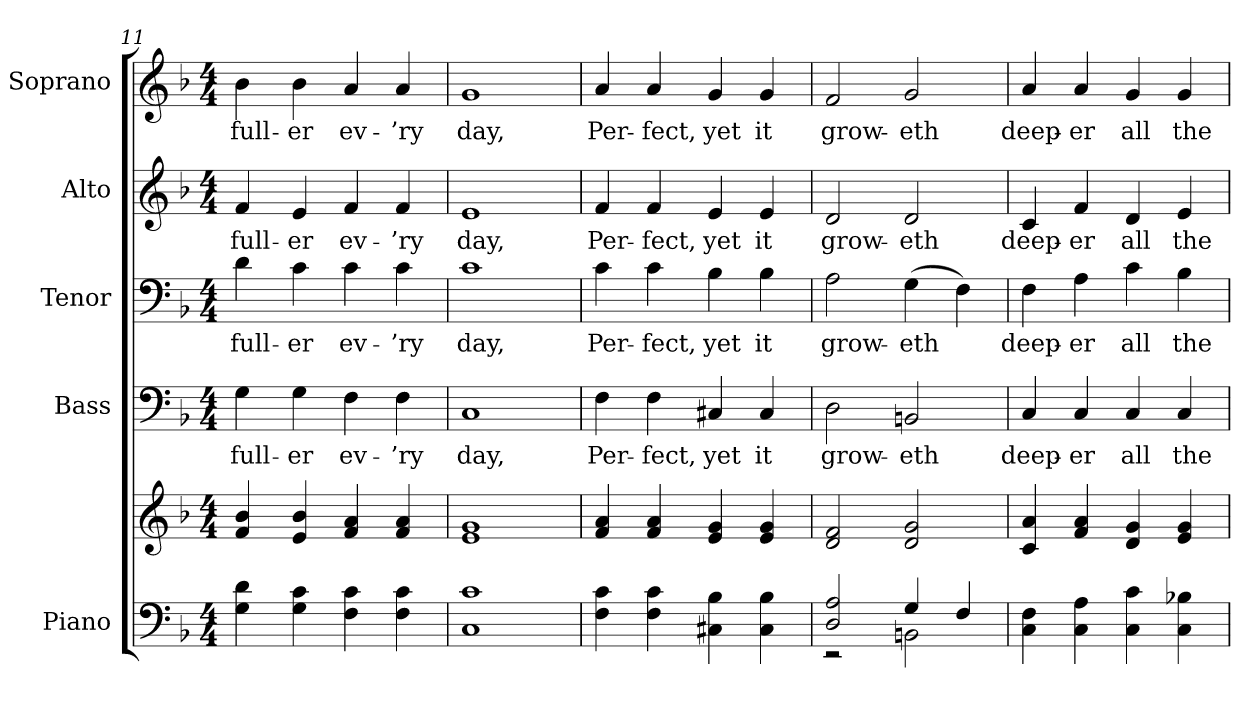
**kern	**kern	**kern	**text	**kern	**text	**kern	**text	**kern	**text
*part5	*part5	*part4	*part4	*part3	*part3	*part2	*part2	*part1	*part1
*staff6	*staff5	*staff4	*staff4	*staff3	*staff3	*staff2	*staff2	*staff1	*staff1
*I"Piano	*	*I"Bass	*	*I"Tenor	*	*I"Alto	*	*I"Soprano	*
*I'Pno.	*	*I'B.	*	*I'T.	*	*I'A.	*	*I'S.	*
*clefF4	*clefG2	*clefF4	*	*clefF4	*	*clefG2	*	*clefG2	*
*k[b-]	*k[b-]	*k[b-]	*	*k[b-]	*	*k[b-]	*	*k[b-]	*
*F:	*F:	*F:	*	*F:	*	*F:	*	*F:	*
*M4/4	*M4/4	*M4/4	*	*M4/4	*	*M4/4	*	*M4/4	*
=11	=11	=11	=11	=11	=11	=11	=11	=11	=11
!	!	!	!LO:LY:b:color=#000000	!	!	!	!	!	!
!	!	!	!	!	!LO:LY:b:color=#000000	!	!	!	!
!	!	!	!	!	!	!	!LO:LY:b:color=#000000	!	!
!	!	!	!	!	!	!	!	!	!LO:LY:b:color=#000000
4Gi\ 4di	4fi/ 4b-i	4Gi\	full-	4di\	full-	4fi/	full-	4b-i\	full-
!	!	!	!LO:LY:b:color=#000000	!	!	!	!	!	!
!	!	!	!	!	!LO:LY:b:color=#000000	!	!	!	!
!	!	!	!	!	!	!	!LO:LY:b:color=#000000	!	!
!	!	!	!	!	!	!	!	!	!LO:LY:b:color=#000000
4Gi\ 4ci	4ei/ 4b-i	4Gi\	-er	4ci\	-er	4ei/	-er	4b-i\	-er
!	!	!	!LO:LY:b:color=#000000	!	!	!	!	!	!
!	!	!	!	!	!LO:LY:b:color=#000000	!	!	!	!
!	!	!	!	!	!	!	!LO:LY:b:color=#000000	!	!
!	!	!	!	!	!	!	!	!	!LO:LY:b:color=#000000
4Fi\ 4ci	4fi/ 4ai	4Fi\	ev-	4ci\	ev-	4fi/	ev-	4ai/	ev-
!	!	!	!LO:LY:b:color=#000000	!	!	!	!	!	!
!	!	!	!	!	!LO:LY:b:color=#000000	!	!	!	!
!	!	!	!	!	!	!	!LO:LY:b:color=#000000	!	!
!	!	!	!	!	!	!	!	!	!LO:LY:b:color=#000000
4Fi\ 4ci	4fi/ 4ai	4Fi\	-’ry	4ci\	-’ry	4fi/	-’ry	4ai/	-’ry
=12	=12	=12	=12	=12	=12	=12	=12	=12	=12
!	!	!	!LO:LY:b:color=#000000	!	!	!	!	!	!
!	!	!	!	!	!LO:LY:b:color=#000000	!	!	!	!
!	!	!	!	!	!	!	!LO:LY:b:color=#000000	!	!
!	!	!	!	!	!	!	!	!	!LO:LY:b:color=#000000
1Ci 1ci	1ei 1gi	1Ci	day,	1ci	day,	1ei	day,	1gi	day,
!!LO:PB:g=z
=13	=13	=13	=13	=13	=13	=13	=13	=13	=13
!	!	!	!LO:LY:b:color=#000000	!	!	!	!	!	!
!	!	!	!	!	!LO:LY:b:color=#000000	!	!	!	!
!	!	!	!	!	!	!	!LO:LY:b:color=#000000	!	!
!	!	!	!	!	!	!	!	!	!LO:LY:b:color=#000000
4Fi\ 4ci	4fi/ 4ai	4Fi\	Per-	4ci\	Per-	4fi/	Per-	4ai/	Per-
!	!	!	!LO:LY:b:color=#000000	!	!	!	!	!	!
!	!	!	!	!	!LO:LY:b:color=#000000	!	!	!	!
!	!	!	!	!	!	!	!LO:LY:b:color=#000000	!	!
!	!	!	!	!	!	!	!	!	!LO:LY:b:color=#000000
4Fi\ 4ci	4fi/ 4ai	4Fi\	-fect,	4ci\	-fect,	4fi/	-fect,	4ai/	-fect,
!	!	!	!LO:LY:b:color=#000000	!	!	!	!	!	!
!	!	!	!	!	!LO:LY:b:color=#000000	!	!	!	!
!	!	!	!	!	!	!	!LO:LY:b:color=#000000	!	!
!	!	!	!	!	!	!	!	!	!LO:LY:b:color=#000000
4C#Xi\ 4B-i	4ei/ 4gi	4C#Xi/	yet	4B-i\	yet	4ei/	yet	4gi/	yet
!	!	!	!LO:LY:b:color=#000000	!	!	!	!	!	!
!	!	!	!	!	!LO:LY:b:color=#000000	!	!	!	!
!	!	!	!	!	!	!	!LO:LY:b:color=#000000	!	!
!	!	!	!	!	!	!	!	!	!LO:LY:b:color=#000000
4C#i\ 4B-i	4ei/ 4gi	4C#i/	it	4B-i\	it	4ei/	it	4gi/	it
=14	=14	=14	=14	=14	=14	=14	=14	=14	=14
*^	*	*	*	*	*	*	*	*	*
!	!	!	!	!LO:LY:b:color=#000000	!	!	!	!	!	!
!	!	!	!	!	!	!LO:LY:b:color=#000000	!	!	!	!
*	*	*	*	*	*^	*	*	*	*	*
!	!	!	!	!	!	!	!	!	!LO:LY:b:color=#000000	!	!
!	!	!	!	!	!	!	!	!	!	!	!LO:LY:b:color=#000000
2Di/ 2Ai	2r	2di/ 2fi	2Di\	grow-	2Ai\	2ryy	grow-	2di/	grow-	2fi/	grow-
!	!	!	!	!LO:LY:b:color=#000000	!	!	!	!	!	!	!
!	!	!	!	!	!	!	!LO:LY:b:color=#000000	!	!	!	!
!	!	!	!	!	!	!	!	!	!LO:LY:b:color=#000000	!	!
!	!	!	!	!	!	!	!	!	!	!	!LO:LY:b:color=#000000
4Gi/	2BBni\	2di/ 2gi	2BBni/	-eth	(4Gi\	2ryy	-eth	2di/	-eth	2gi/	-eth
4Fi/	.	.	.	.	4Fi\)	.	.	.	.	.	.
*v	*v	*	*	*	*v	*v	*	*	*	*	*
=15	=15	=15	=15	=15	=15	=15	=15	=15	=15
!	!	!	!LO:LY:b:color=#000000	!	!	!	!	!	!
!	!	!	!	!	!LO:LY:b:color=#000000	!	!	!	!
!	!	!	!	!	!	!	!LO:LY:b:color=#000000	!	!
!	!	!	!	!	!	!	!	!	!LO:LY:b:color=#000000
4Ci\ 4Fi	4ci/ 4ai	4Ci/	deep-	4Fi\	deep-	4ci/	deep-	4ai/	deep-
!	!	!	!LO:LY:b:color=#000000	!	!	!	!	!	!
!	!	!	!	!	!LO:LY:b:color=#000000	!	!	!	!
!	!	!	!	!	!	!	!LO:LY:b:color=#000000	!	!
!	!	!	!	!	!	!	!	!	!LO:LY:b:color=#000000
4Ci\ 4Ai	4fi/ 4ai	4Ci/	-er	4Ai\	-er	4fi/	-er	4ai/	-er
!	!	!	!LO:LY:b:color=#000000	!	!	!	!	!	!
!	!	!	!	!	!LO:LY:b:color=#000000	!	!	!	!
!	!	!	!	!	!	!	!LO:LY:b:color=#000000	!	!
!	!	!	!	!	!	!	!	!	!LO:LY:b:color=#000000
4Ci\ 4ci	4di/ 4gi	4Ci/	all	4ci\	all	4di/	all	4gi/	all
!	!	!	!LO:LY:b:color=#000000	!	!	!	!	!	!
!	!	!	!	!	!LO:LY:b:color=#000000	!	!	!	!
!	!	!	!	!	!	!	!LO:LY:b:color=#000000	!	!
!	!	!	!	!	!	!	!	!	!LO:LY:b:color=#000000
4Ci\ 4B-Xi	4ei/ 4gi	4Ci/	the	4B-i\	the	4ei/	the	4gi/	the
=	=	=	=	=	=	=	=	=	=
*-	*-	*-	*-	*-	*-	*-	*-	*-	*-
